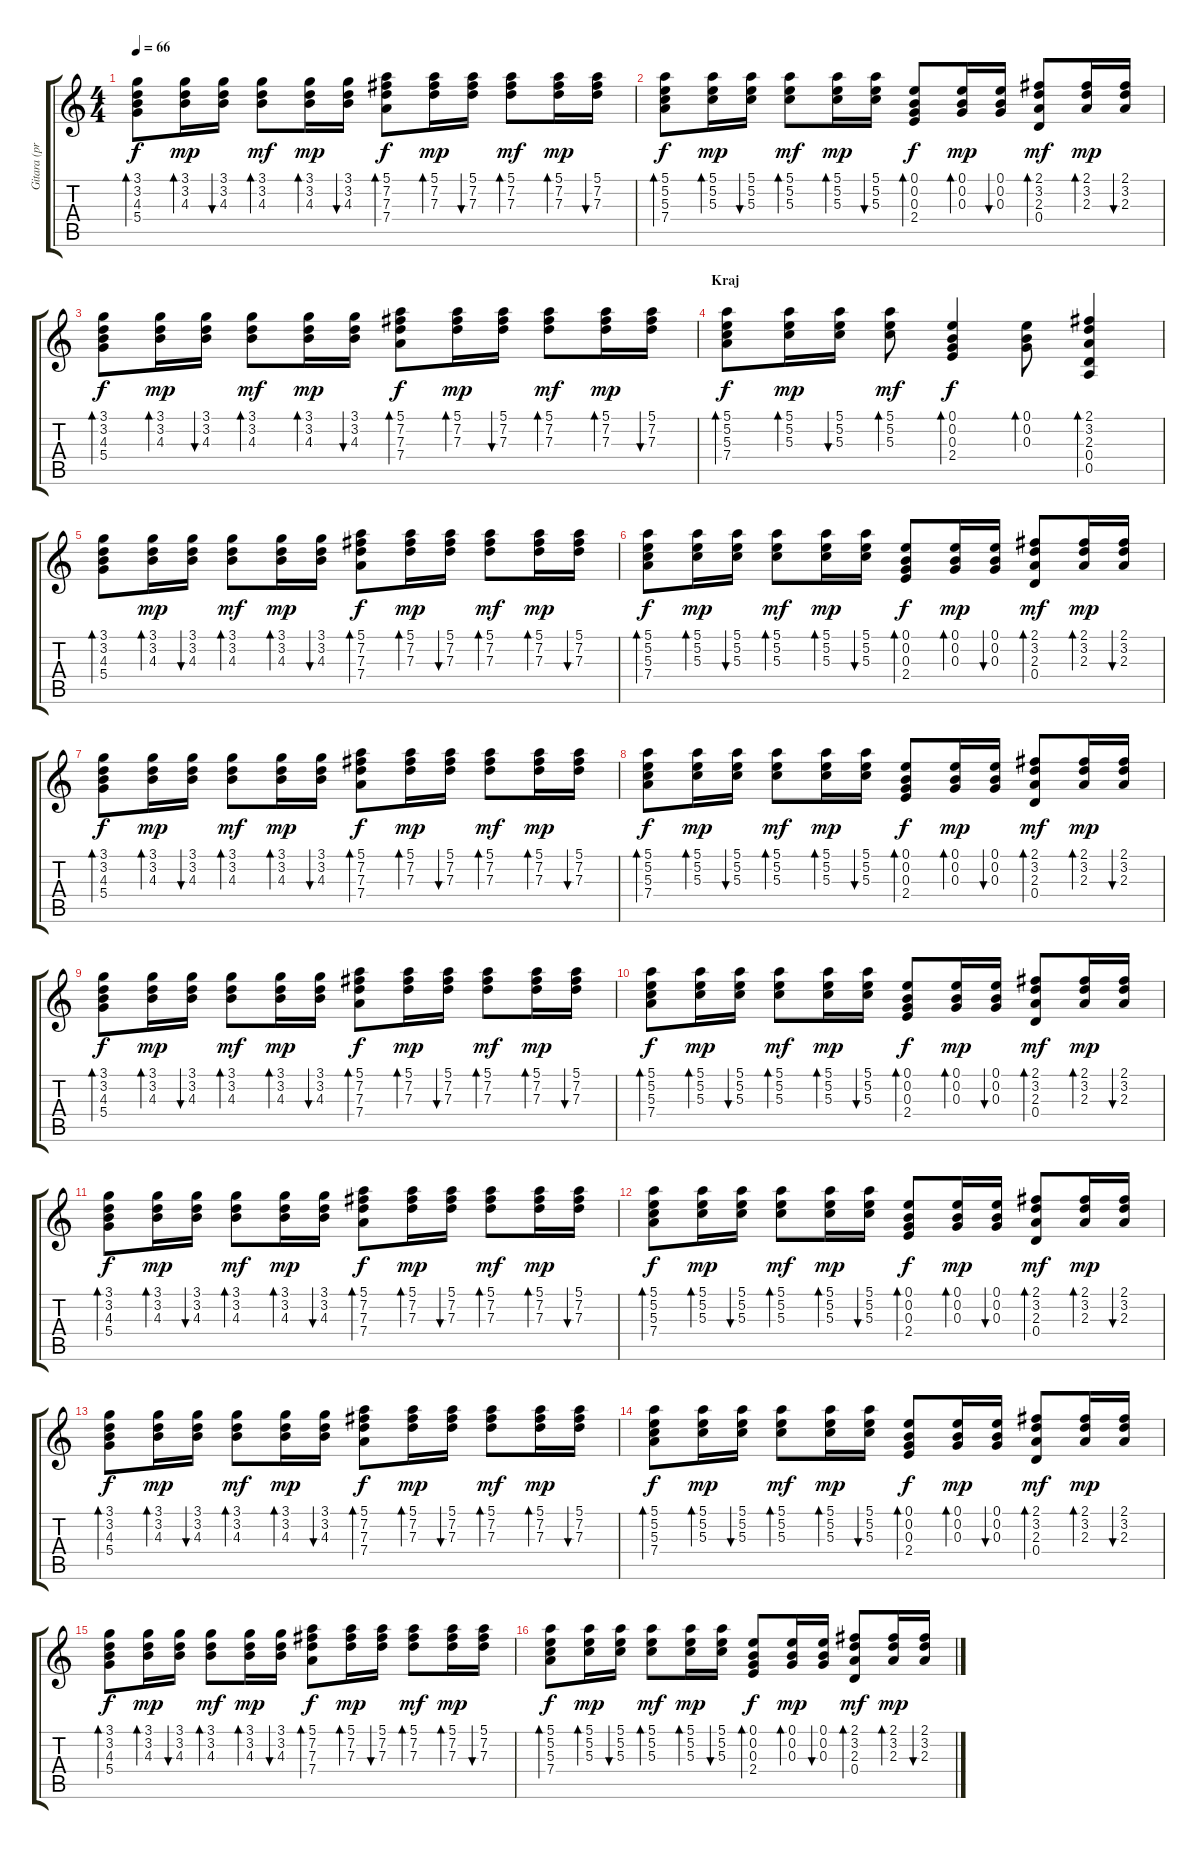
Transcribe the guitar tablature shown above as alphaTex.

\track ("Gitara (pratnja)" "Gitara (pr") {instrument acousticguitarsteel}
\staff {score tabs}
\tuning (E4 B3 G3 D3 A2 E2) {hide}
\ts (4 4)
\tempo 66
\clef g2
\ks c
(3.1 3.2 4.3 5.4).8{bd 60 dy f} (3.1 3.2 4.3).16{bd 60 dy mp} (3.1 3.2 4.3).16{bu 60} (3.1 3.2 4.3).8{bd 60 dy mf} (3.1 3.2 4.3).16{bd 60 dy mp} (3.1 3.2 4.3).16{bu 60} (5.1 7.2 7.3 7.4).8{bd 60 dy f} (5.1 7.2 7.3).16{bd 60 dy mp} (5.1 7.2 7.3).16{bu 60} (5.1 7.2 7.3).8{bd 60 dy mf} (5.1 7.2 7.3).16{bd 60 dy mp} (5.1 7.2 7.3).16{bu 60} |
(5.1 5.2 5.3 7.4).8{bd 60 dy f} (5.1 5.2 5.3).16{bd 60 dy mp} (5.1 5.2 5.3).16{bu 60} (5.1 5.2 5.3).8{bd 60 dy mf} (5.1 5.2 5.3).16{bd 60 dy mp} (5.1 5.2 5.3).16{bu 60} (0.1 0.2 0.3 2.4).8{bd 60 dy f} (0.1 0.2 0.3).16{bd 60 dy mp} (0.1 0.2 0.3).16{bu 60} (2.1 3.2 2.3 0.4).8{bd 60 dy mf} (2.1 3.2 2.3).16{bd 60 dy mp} (2.1 3.2 2.3).16{bu 60} |
(3.1 3.2 4.3 5.4).8{bd 60 dy f} (3.1 3.2 4.3).16{bd 60 dy mp} (3.1 3.2 4.3).16{bu 60} (3.1 3.2 4.3).8{bd 60 dy mf} (3.1 3.2 4.3).16{bd 60 dy mp} (3.1 3.2 4.3).16{bu 60} (5.1 7.2 7.3 7.4).8{bd 60 dy f} (5.1 7.2 7.3).16{bd 60 dy mp} (5.1 7.2 7.3).16{bu 60} (5.1 7.2 7.3).8{bd 60 dy mf} (5.1 7.2 7.3).16{bd 60 dy mp} (5.1 7.2 7.3).16{bu 60} |
\section ("" "Kraj")
(5.1 5.2 5.3 7.4).8{bd 60 dy f} (5.1 5.2 5.3).16{bd 60 dy mp} (5.1 5.2 5.3).16{bu 60} (5.1 5.2 5.3).8{bd 60 dy mf} (0.1 0.2 0.3 2.4).4{bd 60 dy f} (0.1 0.2 0.3).8{bd 60} (2.1 3.2 2.3 0.4 0.5).4{bd 60} |
(3.1 3.2 4.3 5.4).8{bd 60} (3.1 3.2 4.3).16{bd 60 dy mp} (3.1 3.2 4.3).16{bu 60} (3.1 3.2 4.3).8{bd 60 dy mf} (3.1 3.2 4.3).16{bd 60 dy mp} (3.1 3.2 4.3).16{bu 60} (5.1 7.2 7.3 7.4).8{bd 60 dy f} (5.1 7.2 7.3).16{bd 60 dy mp} (5.1 7.2 7.3).16{bu 60} (5.1 7.2 7.3).8{bd 60 dy mf} (5.1 7.2 7.3).16{bd 60 dy mp} (5.1 7.2 7.3).16{bu 60} |
(5.1 5.2 5.3 7.4).8{bd 60 dy f} (5.1 5.2 5.3).16{bd 60 dy mp} (5.1 5.2 5.3).16{bu 60} (5.1 5.2 5.3).8{bd 60 dy mf} (5.1 5.2 5.3).16{bd 60 dy mp} (5.1 5.2 5.3).16{bu 60} (0.1 0.2 0.3 2.4).8{bd 60 dy f} (0.1 0.2 0.3).16{bd 60 dy mp} (0.1 0.2 0.3).16{bu 60} (2.1 3.2 2.3 0.4).8{bd 60 dy mf} (2.1 3.2 2.3).16{bd 60 dy mp} (2.1 3.2 2.3).16{bu 60} |
(3.1 3.2 4.3 5.4).8{bd 60 dy f} (3.1 3.2 4.3).16{bd 60 dy mp} (3.1 3.2 4.3).16{bu 60} (3.1 3.2 4.3).8{bd 60 dy mf} (3.1 3.2 4.3).16{bd 60 dy mp} (3.1 3.2 4.3).16{bu 60} (5.1 7.2 7.3 7.4).8{bd 60 dy f} (5.1 7.2 7.3).16{bd 60 dy mp} (5.1 7.2 7.3).16{bu 60} (5.1 7.2 7.3).8{bd 60 dy mf} (5.1 7.2 7.3).16{bd 60 dy mp} (5.1 7.2 7.3).16{bu 60} |
(5.1 5.2 5.3 7.4).8{bd 60 dy f} (5.1 5.2 5.3).16{bd 60 dy mp} (5.1 5.2 5.3).16{bu 60} (5.1 5.2 5.3).8{bd 60 dy mf} (5.1 5.2 5.3).16{bd 60 dy mp} (5.1 5.2 5.3).16{bu 60} (0.1 0.2 0.3 2.4).8{bd 60 dy f} (0.1 0.2 0.3).16{bd 60 dy mp} (0.1 0.2 0.3).16{bu 60} (2.1 3.2 2.3 0.4).8{bd 60 dy mf} (2.1 3.2 2.3).16{bd 60 dy mp} (2.1 3.2 2.3).16{bu 60} |
(3.1 3.2 4.3 5.4).8{bd 60 dy f} (3.1 3.2 4.3).16{bd 60 dy mp} (3.1 3.2 4.3).16{bu 60} (3.1 3.2 4.3).8{bd 60 dy mf} (3.1 3.2 4.3).16{bd 60 dy mp} (3.1 3.2 4.3).16{bu 60} (5.1 7.2 7.3 7.4).8{bd 60 dy f} (5.1 7.2 7.3).16{bd 60 dy mp} (5.1 7.2 7.3).16{bu 60} (5.1 7.2 7.3).8{bd 60 dy mf} (5.1 7.2 7.3).16{bd 60 dy mp} (5.1 7.2 7.3).16{bu 60} |
(5.1 5.2 5.3 7.4).8{bd 60 dy f} (5.1 5.2 5.3).16{bd 60 dy mp} (5.1 5.2 5.3).16{bu 60} (5.1 5.2 5.3).8{bd 60 dy mf} (5.1 5.2 5.3).16{bd 60 dy mp} (5.1 5.2 5.3).16{bu 60} (0.1 0.2 0.3 2.4).8{bd 60 dy f} (0.1 0.2 0.3).16{bd 60 dy mp} (0.1 0.2 0.3).16{bu 60} (2.1 3.2 2.3 0.4).8{bd 60 dy mf} (2.1 3.2 2.3).16{bd 60 dy mp} (2.1 3.2 2.3).16{bu 60} |
(3.1 3.2 4.3 5.4).8{bd 60 dy f} (3.1 3.2 4.3).16{bd 60 dy mp} (3.1 3.2 4.3).16{bu 60} (3.1 3.2 4.3).8{bd 60 dy mf} (3.1 3.2 4.3).16{bd 60 dy mp} (3.1 3.2 4.3).16{bu 60} (5.1 7.2 7.3 7.4).8{bd 60 dy f} (5.1 7.2 7.3).16{bd 60 dy mp} (5.1 7.2 7.3).16{bu 60} (5.1 7.2 7.3).8{bd 60 dy mf} (5.1 7.2 7.3).16{bd 60 dy mp} (5.1 7.2 7.3).16{bu 60} |
(5.1 5.2 5.3 7.4).8{bd 60 dy f} (5.1 5.2 5.3).16{bd 60 dy mp} (5.1 5.2 5.3).16{bu 60} (5.1 5.2 5.3).8{bd 60 dy mf} (5.1 5.2 5.3).16{bd 60 dy mp} (5.1 5.2 5.3).16{bu 60} (0.1 0.2 0.3 2.4).8{bd 60 dy f} (0.1 0.2 0.3).16{bd 60 dy mp} (0.1 0.2 0.3).16{bu 60} (2.1 3.2 2.3 0.4).8{bd 60 dy mf} (2.1 3.2 2.3).16{bd 60 dy mp} (2.1 3.2 2.3).16{bu 60} |
(3.1 3.2 4.3 5.4).8{bd 60 dy f} (3.1 3.2 4.3).16{bd 60 dy mp} (3.1 3.2 4.3).16{bu 60} (3.1 3.2 4.3).8{bd 60 dy mf} (3.1 3.2 4.3).16{bd 60 dy mp} (3.1 3.2 4.3).16{bu 60} (5.1 7.2 7.3 7.4).8{bd 60 dy f} (5.1 7.2 7.3).16{bd 60 dy mp} (5.1 7.2 7.3).16{bu 60} (5.1 7.2 7.3).8{bd 60 dy mf} (5.1 7.2 7.3).16{bd 60 dy mp} (5.1 7.2 7.3).16{bu 60} |
(5.1 5.2 5.3 7.4).8{bd 60 dy f} (5.1 5.2 5.3).16{bd 60 dy mp} (5.1 5.2 5.3).16{bu 60} (5.1 5.2 5.3).8{bd 60 dy mf} (5.1 5.2 5.3).16{bd 60 dy mp} (5.1 5.2 5.3).16{bu 60} (0.1 0.2 0.3 2.4).8{bd 60 dy f} (0.1 0.2 0.3).16{bd 60 dy mp} (0.1 0.2 0.3).16{bu 60} (2.1 3.2 2.3 0.4).8{bd 60 dy mf} (2.1 3.2 2.3).16{bd 60 dy mp} (2.1 3.2 2.3).16{bu 60} |
(3.1 3.2 4.3 5.4).8{bd 60 dy f} (3.1 3.2 4.3).16{bd 60 dy mp} (3.1 3.2 4.3).16{bu 60} (3.1 3.2 4.3).8{bd 60 dy mf} (3.1 3.2 4.3).16{bd 60 dy mp} (3.1 3.2 4.3).16{bu 60} (5.1 7.2 7.3 7.4).8{bd 60 dy f} (5.1 7.2 7.3).16{bd 60 dy mp} (5.1 7.2 7.3).16{bu 60} (5.1 7.2 7.3).8{bd 60 dy mf} (5.1 7.2 7.3).16{bd 60 dy mp} (5.1 7.2 7.3).16{bu 60} |
(5.1 5.2 5.3 7.4).8{bd 60 dy f} (5.1 5.2 5.3).16{bd 60 dy mp} (5.1 5.2 5.3).16{bu 60} (5.1 5.2 5.3).8{bd 60 dy mf} (5.1 5.2 5.3).16{bd 60 dy mp} (5.1 5.2 5.3).16{bu 60} (0.1 0.2 0.3 2.4).8{bd 60 dy f} (0.1 0.2 0.3).16{bd 60 dy mp} (0.1 0.2 0.3).16{bu 60} (2.1 3.2 2.3 0.4).8{bd 60 dy mf} (2.1 3.2 2.3).16{bd 60 dy mp} (2.1 3.2 2.3).16{bu 60}
